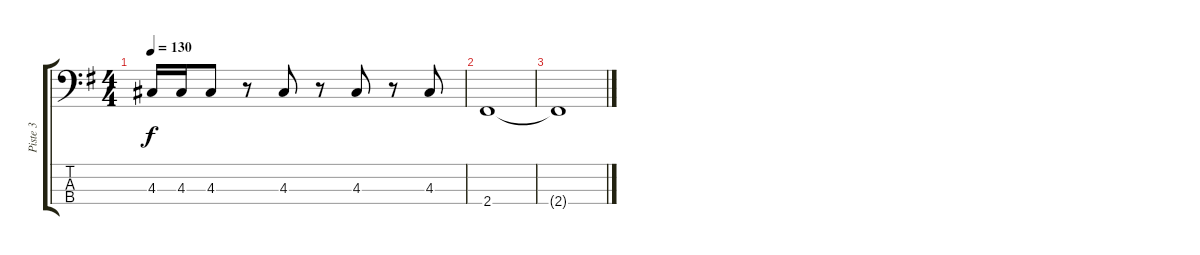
\track ("Piste 3" "Piste 3") {instrument electricbassfinger}
\staff {score tabs}
\tuning (G2 D2 A1 E1) {hide}
\ts (4 4)
\tempo 130
\clef f4
\ks eminor
4.3.16{dy f} 4.3.16 4.3.8 r.8 4.3.8 r.8 4.3.8 r.8 4.3.8 |
2.4.1 |
2.4{t}.1
